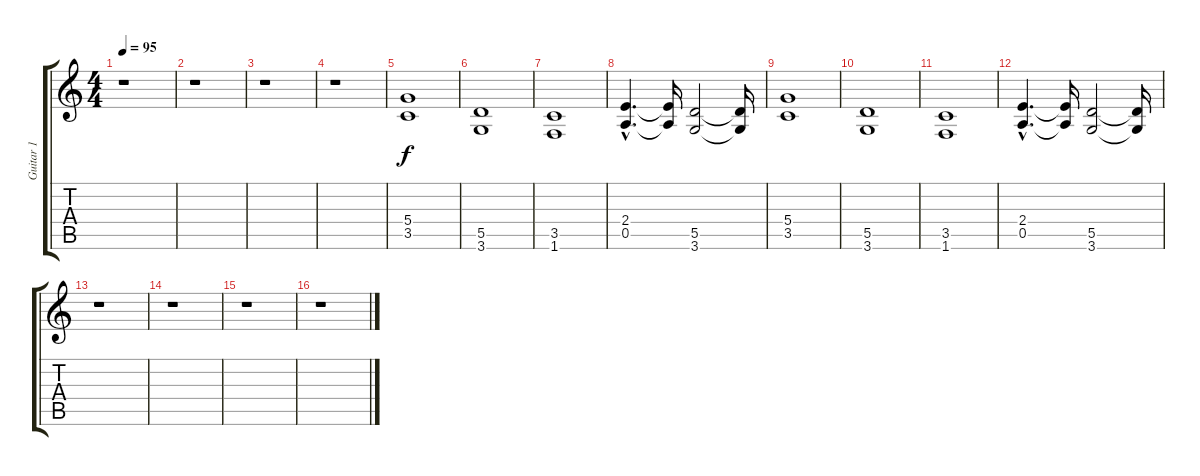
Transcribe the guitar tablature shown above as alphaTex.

\track ("Guitar 1" "Guitar 1") {instrument distortionguitar}
\staff {score tabs}
\tuning (E4 B3 G3 D3 A2 E2) {hide}
\ts (4 4)
\tempo 95
\clef g2
\ks c
r.1{dy f} |
r.1 |
r.1 |
r.1 |
(5.4 3.5).1 |
(5.5 3.6).1 |
(3.5 1.6).1 |
(2.4{hac} 0.5{hac}).4{d} (2.4{t} 0.5{t}).16 (5.5 3.6).2 (5.5{t} 3.6{t}).16 |
(5.4 3.5).1 |
(5.5 3.6).1 |
(3.5 1.6).1 |
(2.4{hac} 0.5{hac}).4{d} (2.4{t} 0.5{t}).16 (5.5 3.6).2 (5.5{t} 3.6{t}).16 |
r.1 |
r.1 |
r.1 |
r.1
